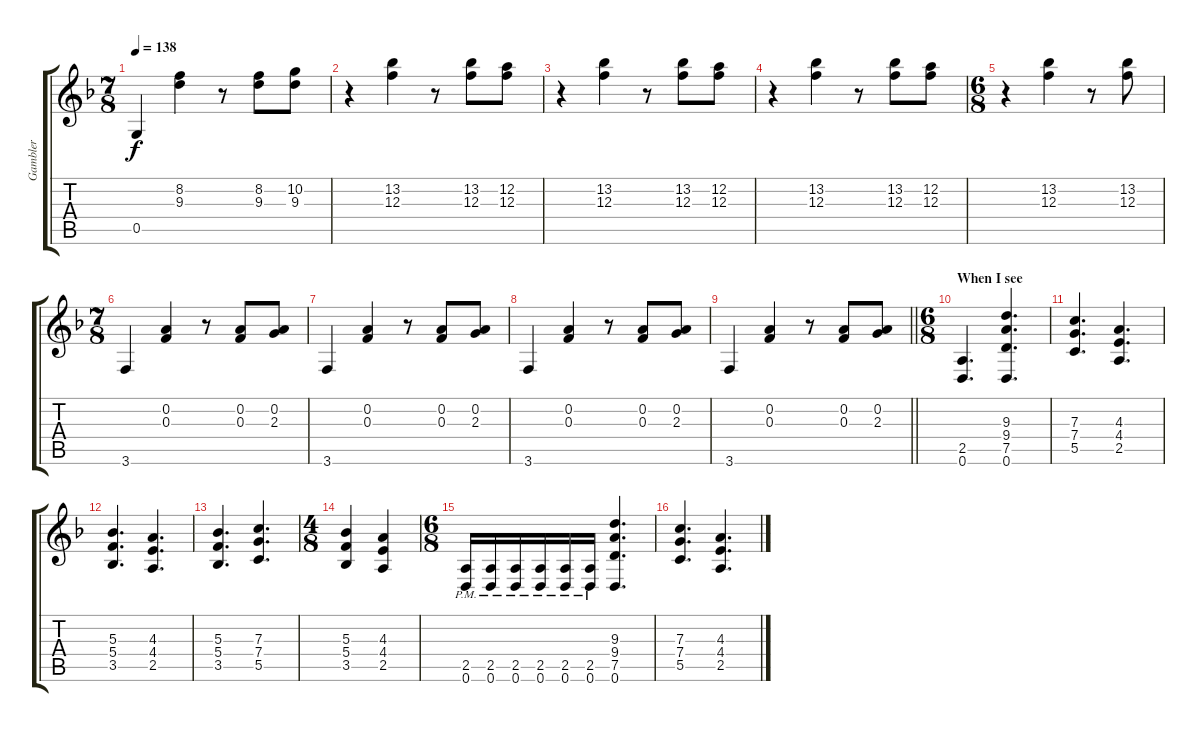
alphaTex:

\track ("Gambler" "Gambler") {instrument distortionguitar}
\staff {score tabs}
\tuning (D4 A3 F3 C3 G2 D2) {hide}
\ts (7 8)
\tempo 138
\clef g2
\ks f
0.5.4{dy f} (8.2 9.3).4 r.8 (8.2 9.3).8 (10.2 9.3).8 |
r.4 (13.2 12.3).4 r.8 (13.2 12.3).8 (12.2 12.3).8 |
r.4 (13.2 12.3).4 r.8 (13.2 12.3).8 (12.2 12.3).8 |
r.4 (13.2 12.3).4 r.8 (13.2 12.3).8 (12.2 12.3).8 |
\ts (6 8)
r.4 (13.2 12.3).4 r.8 (13.2 12.3).8 |
\ts (7 8)
3.6.4 (0.2 0.3).4 r.8 (0.2 0.3).8 (0.2 2.3).8 |
3.6.4 (0.2 0.3).4 r.8 (0.2 0.3).8 (0.2 2.3).8 |
3.6.4 (0.2 0.3).4 r.8 (0.2 0.3).8 (0.2 2.3).8 |
\barLineRight lightlight
3.6.4 (0.2 0.3).4 r.8 (0.2 0.3).8 (0.2 2.3).8 |
\ts (6 8)
\section ("" "When I see")
(2.5 0.6).4{d} (9.3 9.4 7.5 0.6).4{d} |
(7.3 7.4 5.5).4{d} (4.3 4.4 2.5).4{d} |
(5.3 5.4 3.5).4{d} (4.3 4.4 2.5).4{d} |
(5.3 5.4 3.5).4{d} (7.3 7.4 5.5).4{d} |
\ts (4 8)
(5.3 5.4 3.5).4 (4.3 4.4 2.5).4 |
\ts (6 8)
(2.5{pm} 0.6).16 (2.5{pm} 0.6).16 (2.5{pm} 0.6).16 (2.5{pm} 0.6).16 (2.5{pm} 0.6).16 (2.5{pm} 0.6).16 (9.3 9.4 7.5 0.6).4{d} |
(7.3 7.4 5.5).4{d} (4.3 4.4 2.5).4{d}
